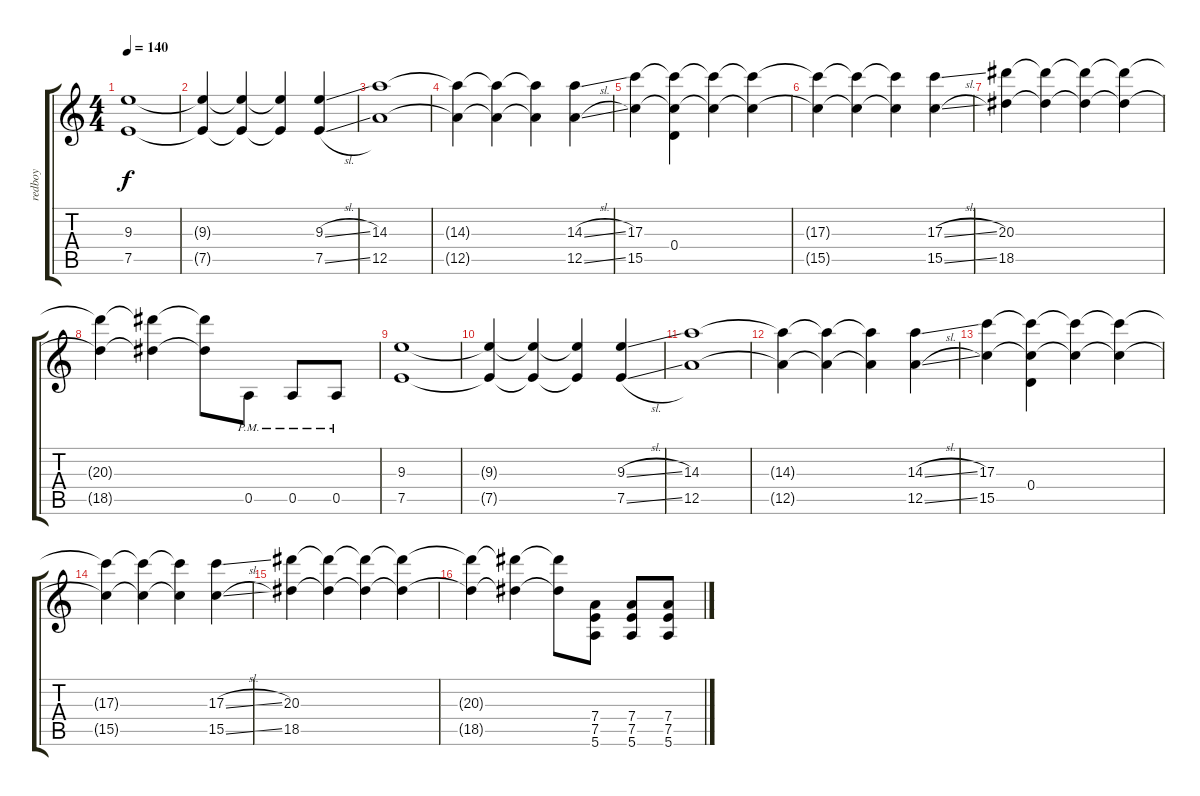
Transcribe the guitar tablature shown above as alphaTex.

\track ("redboy" "redboy") {instrument distortionguitar}
\staff {score tabs}
\tuning (E4 B3 G3 D3 A2 E2) {hide}
\ts (4 4)
\tempo 140
\clef g2
\ks c
(9.3 7.5).1{dy f} |
(9.3{t} 7.5{t}).4 (9.3{t} 7.5{t}).4 (9.3{t} 7.5{t}).4 (9.3{sl} 7.5{sl}).4 |
(14.3 12.5).1 |
(14.3{t} 12.5{t}).4 (14.3{t} 12.5{t}).4 (14.3{t} 12.5{t}).4 (14.3{sl} 12.5{sl}).4 |
(17.3 15.5).4 (17.3{t} 0.4 15.5{t}).4 (17.3{t} 15.5{t}).4 (17.3{t} 15.5{t}).4 |
(17.3{t} 15.5{t}).4 (17.3{t} 15.5{t}).4 (17.3{t} 15.5{t}).4 (17.3{sl} 15.5{sl}).4 |
(20.3 18.5).4 (20.3{t} 18.5{t}).4 (20.3{t} 18.5{t}).4 (20.3{t} 18.5{t}).4 |
(20.3{t} 18.5{t}).4 (20.3{t} 18.5{t}).4 (20.3{t} 18.5{t}).8 0.5{pm}.8 0.5{pm}.8 0.5{pm}.8 |
(9.3 7.5).1 |
(9.3{t} 7.5{t}).4 (9.3{t} 7.5{t}).4 (9.3{t} 7.5{t}).4 (9.3{sl} 7.5{sl}).4 |
(14.3 12.5).1 |
(14.3{t} 12.5{t}).4 (14.3{t} 12.5{t}).4 (14.3{t} 12.5{t}).4 (14.3{sl} 12.5{sl}).4 |
(17.3 15.5).4 (17.3{t} 0.4 15.5{t}).4 (17.3{t} 15.5{t}).4 (17.3{t} 15.5{t}).4 |
(17.3{t} 15.5{t}).4 (17.3{t} 15.5{t}).4 (17.3{t} 15.5{t}).4 (17.3{sl} 15.5{sl}).4 |
(20.3 18.5).4 (20.3{t} 18.5{t}).4 (20.3{t} 18.5{t}).4 (20.3{t} 18.5{t}).4 |
(20.3{t} 18.5{t}).4 (20.3{t} 18.5{t}).4 (20.3{t} 18.5{t}).8 (7.4 7.5 5.6).8 (7.4 7.5 5.6).8 (7.4 7.5 5.6).8
